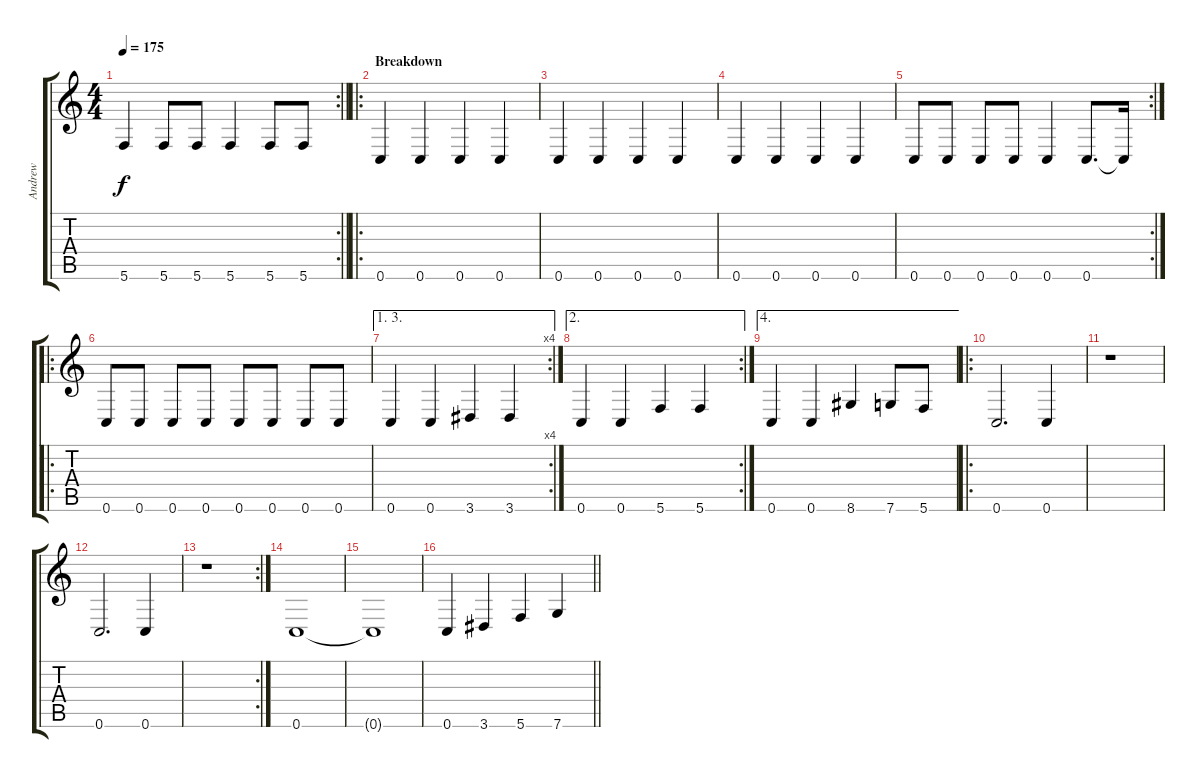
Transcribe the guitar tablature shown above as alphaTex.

\track ("Andrew" "Andrew") {instrument electricbassfinger}
\staff {score tabs}
\tuning (D4 A3 F3 C3 G2 C2) {hide}
\rc 2
\ts (4 4)
\tempo 175
\clef g2
\barLineRight lightlight
\ks c
5.6.4{dy f} 5.6.8 5.6.8 5.6.4 5.6.8 5.6.8 |
\ro
\section ("" "Breakdown")
0.6.4 0.6.4 0.6.4 0.6.4 |
0.6.4 0.6.4 0.6.4 0.6.4 |
0.6.4 0.6.4 0.6.4 0.6.4 |
\rc 2
0.6.8 0.6.8 0.6.8 0.6.8 0.6.4 0.6.8{d} 0.6{t}.16 |
\ro
0.6.8 0.6.8 0.6.8 0.6.8 0.6.8 0.6.8 0.6.8 0.6.8 |
\ae (1 3)
\rc 4
0.6.4 0.6.4 3.6.4 3.6.4 |
\ae 2
\rc 2
0.6.4 0.6.4 5.6.4 5.6.4 |
\ae 4
0.6.4 0.6.4 8.6.4 7.6.8 5.6.8 |
\ro
0.6.2{d} 0.6.4 |
r.1 |
0.6.2{d} 0.6.4 |
\rc 2
r.1 |
0.6.1 |
0.6{t}.1 |
\barLineRight lightlight
0.6.4 3.6.4 5.6.4 7.6.4
